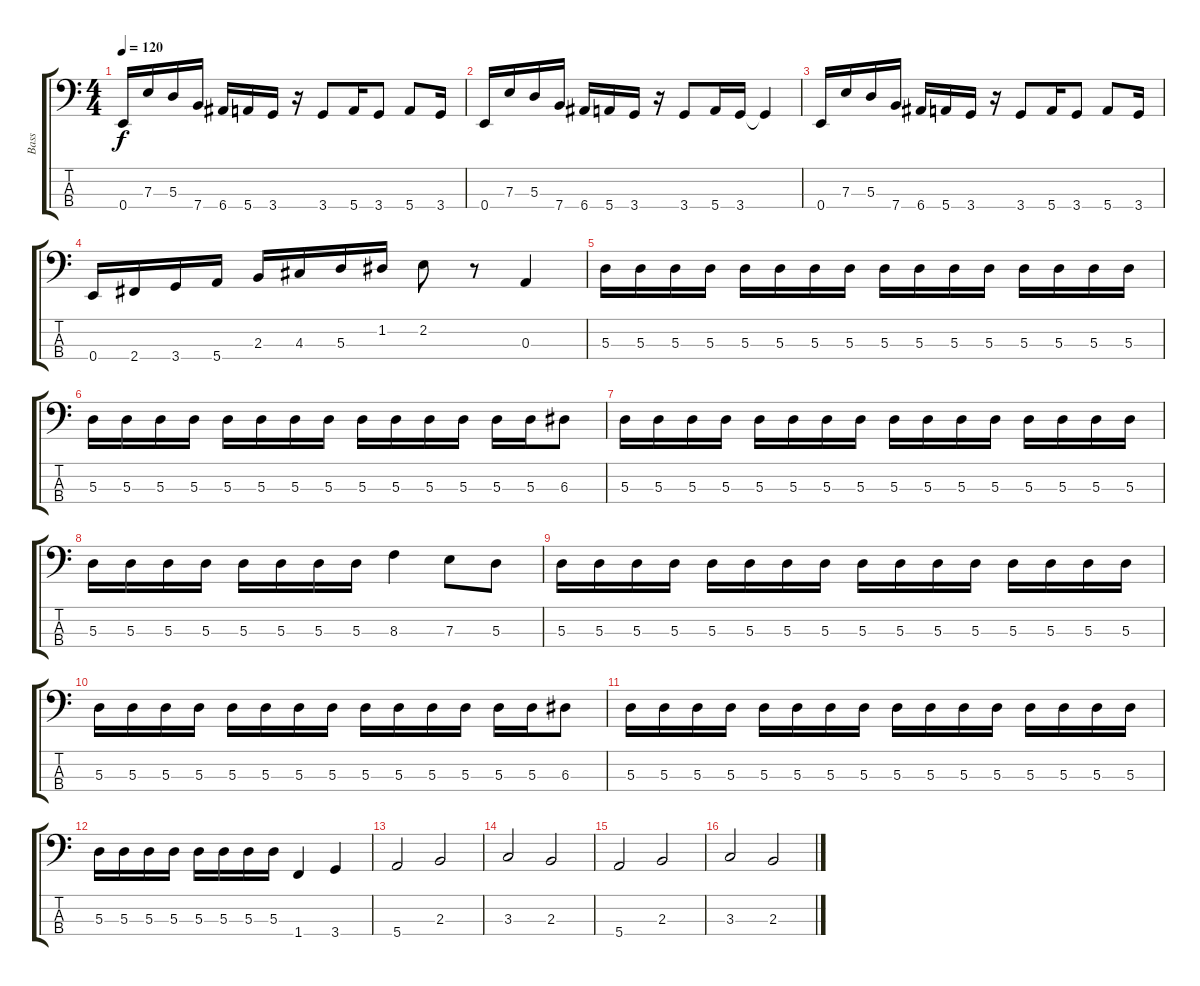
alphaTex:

\track ("Bass" "Bass") {instrument slapbass1}
\staff {score tabs}
\tuning (G2 D2 A1 E1) {hide}
\ts (4 4)
\tempo 120
\clef f4
\ks c
0.4.16{dy f} 7.3.16 5.3.16 7.4.16 6.4.16 5.4.16 3.4.16 r.16 3.4.8 5.4.16 3.4.8 5.4.8 3.4.16 |
0.4.16 7.3.16 5.3.16 7.4.16 6.4.16 5.4.16 3.4.16 r.16 3.4.8 5.4.16 3.4.16 3.4{t}.4 |
0.4.16 7.3.16 5.3.16 7.4.16 6.4.16 5.4.16 3.4.16 r.16 3.4.8 5.4.16 3.4.8 5.4.8 3.4.16 |
0.4.16 2.4.16 3.4.16 5.4.16 2.3.16 4.3.16 5.3.16 1.2.16 2.2.8 r.8 0.3.4 |
5.3.16 5.3.16 5.3.16 5.3.16 5.3.16 5.3.16 5.3.16 5.3.16 5.3.16 5.3.16 5.3.16 5.3.16 5.3.16 5.3.16 5.3.16 5.3.16 |
5.3.16 5.3.16 5.3.16 5.3.16 5.3.16 5.3.16 5.3.16 5.3.16 5.3.16 5.3.16 5.3.16 5.3.16 5.3.16 5.3.16 6.3.8 |
5.3.16 5.3.16 5.3.16 5.3.16 5.3.16 5.3.16 5.3.16 5.3.16 5.3.16 5.3.16 5.3.16 5.3.16 5.3.16 5.3.16 5.3.16 5.3.16 |
5.3.16 5.3.16 5.3.16 5.3.16 5.3.16 5.3.16 5.3.16 5.3.16 8.3.4 7.3.8 5.3.8 |
5.3.16 5.3.16 5.3.16 5.3.16 5.3.16 5.3.16 5.3.16 5.3.16 5.3.16 5.3.16 5.3.16 5.3.16 5.3.16 5.3.16 5.3.16 5.3.16 |
5.3.16 5.3.16 5.3.16 5.3.16 5.3.16 5.3.16 5.3.16 5.3.16 5.3.16 5.3.16 5.3.16 5.3.16 5.3.16 5.3.16 6.3.8 |
5.3.16 5.3.16 5.3.16 5.3.16 5.3.16 5.3.16 5.3.16 5.3.16 5.3.16 5.3.16 5.3.16 5.3.16 5.3.16 5.3.16 5.3.16 5.3.16 |
5.3.16 5.3.16 5.3.16 5.3.16 5.3.16 5.3.16 5.3.16 5.3.16 1.4.4 3.4.4 |
5.4.2 2.3.2 |
3.3.2 2.3.2 |
5.4.2 2.3.2 |
3.3.2 2.3.2
